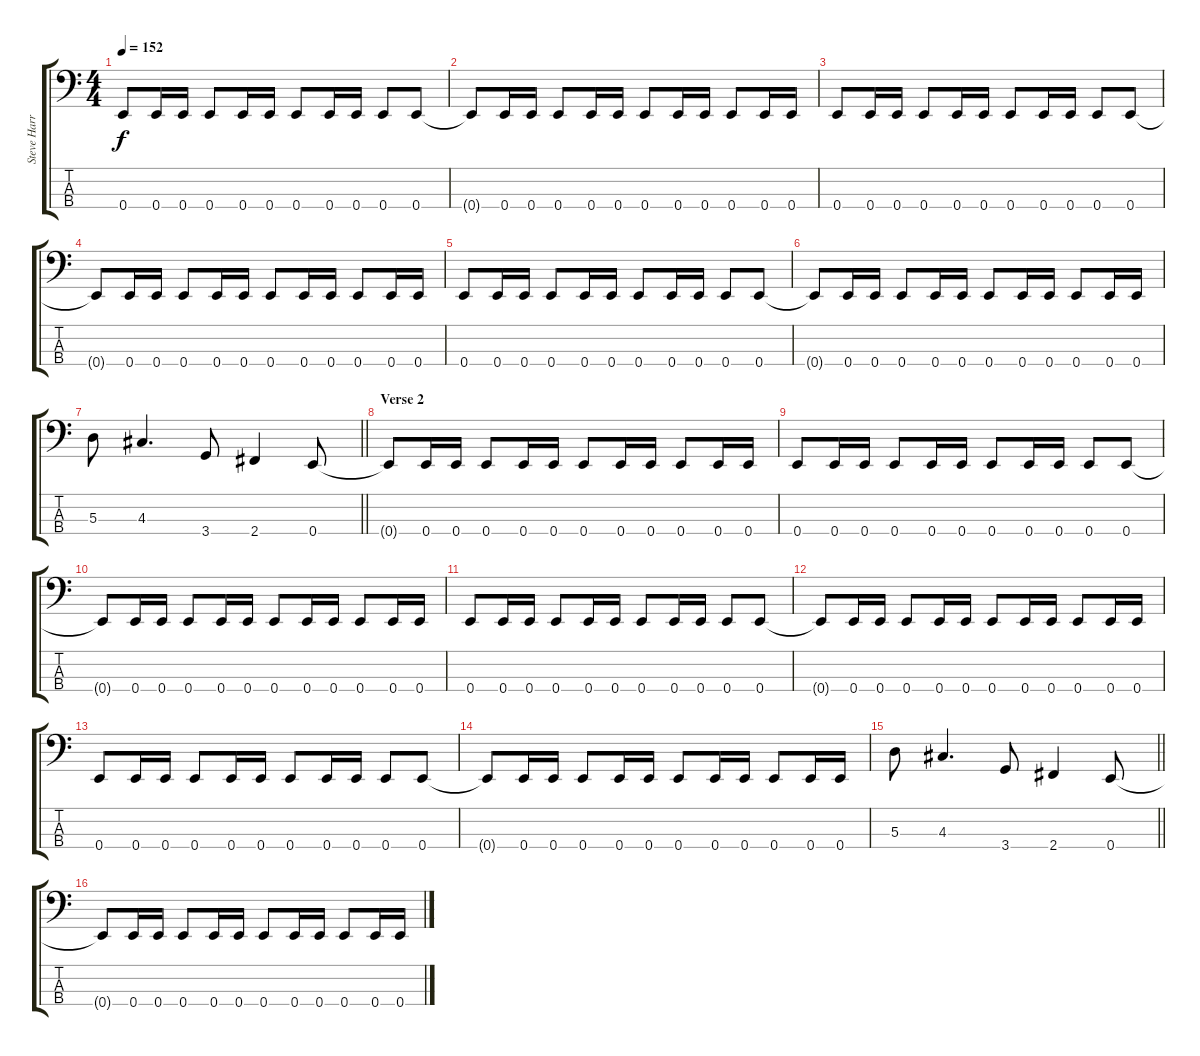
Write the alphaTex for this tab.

\track ("Steve Harris" "Steve Harr") {instrument electricbassfinger}
\staff {score tabs}
\tuning (G2 D2 A1 E1) {hide}
\ts (4 4)
\tempo 152
\clef f4
\ks c
0.4.8{dy f} 0.4.16 0.4.16 0.4.8 0.4.16 0.4.16 0.4.8 0.4.16 0.4.16 0.4.8 0.4.8 |
0.4{t}.8 0.4.16 0.4.16 0.4.8 0.4.16 0.4.16 0.4.8 0.4.16 0.4.16 0.4.8 0.4.16 0.4.16 |
0.4.8 0.4.16 0.4.16 0.4.8 0.4.16 0.4.16 0.4.8 0.4.16 0.4.16 0.4.8 0.4.8 |
0.4{t}.8 0.4.16 0.4.16 0.4.8 0.4.16 0.4.16 0.4.8 0.4.16 0.4.16 0.4.8 0.4.16 0.4.16 |
0.4.8 0.4.16 0.4.16 0.4.8 0.4.16 0.4.16 0.4.8 0.4.16 0.4.16 0.4.8 0.4.8 |
0.4{t}.8 0.4.16 0.4.16 0.4.8 0.4.16 0.4.16 0.4.8 0.4.16 0.4.16 0.4.8 0.4.16 0.4.16 |
\barLineRight lightlight
5.3.8 4.3.4{d} 3.4.8 2.4.4 0.4.8 |
\section ("" "Verse 2")
0.4{t}.8 0.4.16 0.4.16 0.4.8 0.4.16 0.4.16 0.4.8 0.4.16 0.4.16 0.4.8 0.4.16 0.4.16 |
0.4.8 0.4.16 0.4.16 0.4.8 0.4.16 0.4.16 0.4.8 0.4.16 0.4.16 0.4.8 0.4.8 |
0.4{t}.8 0.4.16 0.4.16 0.4.8 0.4.16 0.4.16 0.4.8 0.4.16 0.4.16 0.4.8 0.4.16 0.4.16 |
0.4.8 0.4.16 0.4.16 0.4.8 0.4.16 0.4.16 0.4.8 0.4.16 0.4.16 0.4.8 0.4.8 |
0.4{t}.8 0.4.16 0.4.16 0.4.8 0.4.16 0.4.16 0.4.8 0.4.16 0.4.16 0.4.8 0.4.16 0.4.16 |
0.4.8 0.4.16 0.4.16 0.4.8 0.4.16 0.4.16 0.4.8 0.4.16 0.4.16 0.4.8 0.4.8 |
0.4{t}.8 0.4.16 0.4.16 0.4.8 0.4.16 0.4.16 0.4.8 0.4.16 0.4.16 0.4.8 0.4.16 0.4.16 |
\barLineRight lightlight
5.3.8 4.3.4{d} 3.4.8 2.4.4 0.4.8 |
0.4{t}.8 0.4.16 0.4.16 0.4.8 0.4.16 0.4.16 0.4.8 0.4.16 0.4.16 0.4.8 0.4.16 0.4.16
